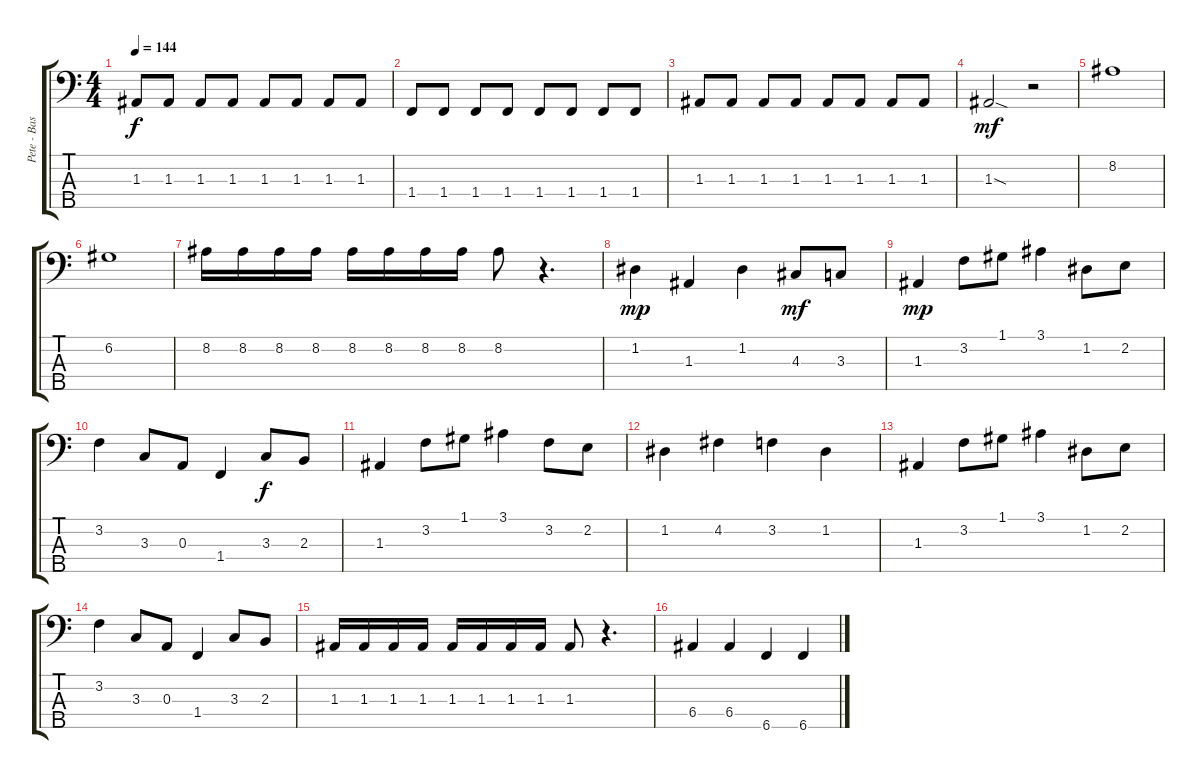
\track ("Pete - Bass" "Pete - Bas") {instrument electricbassfinger}
\staff {score tabs}
\tuning (G2 D2 A1 E1 B0) {hide}
\ts (4 4)
\tempo 144
\clef f4
\ks c
1.3.8{dy f} 1.3.8 1.3.8 1.3.8 1.3.8 1.3.8 1.3.8 1.3.8 |
1.4.8 1.4.8 1.4.8 1.4.8 1.4.8 1.4.8 1.4.8 1.4.8 |
1.3.8 1.3.8 1.3.8 1.3.8 1.3.8 1.3.8 1.3.8 1.3.8 |
1.3{sod}.2{dy mf} r.2 |
8.2.1 |
6.2.1 |
8.2.16 8.2.16 8.2.16 8.2.16 8.2.16 8.2.16 8.2.16 8.2.16 8.2.8 r.4{d} |
1.2.4{dy mp} 1.3.4 1.2.4 4.3.8{dy mf} 3.3.8 |
1.3.4{dy mp} 3.2.8 1.1.8 3.1.4 1.2.8 2.2.8 |
3.2.4 3.3.8 0.3.8 1.4.4 3.3.8{dy f} 2.3.8 |
1.3.4 3.2.8 1.1.8 3.1.4 3.2.8 2.2.8 |
1.2.4 4.2.4 3.2.4 1.2.4 |
1.3.4 3.2.8 1.1.8 3.1.4 1.2.8 2.2.8 |
3.2.4 3.3.8 0.3.8 1.4.4 3.3.8 2.3.8 |
1.3.16 1.3.16 1.3.16 1.3.16 1.3.16 1.3.16 1.3.16 1.3.16 1.3.8 r.4{d} |
6.4.4 6.4.4 6.5.4 6.5.4
